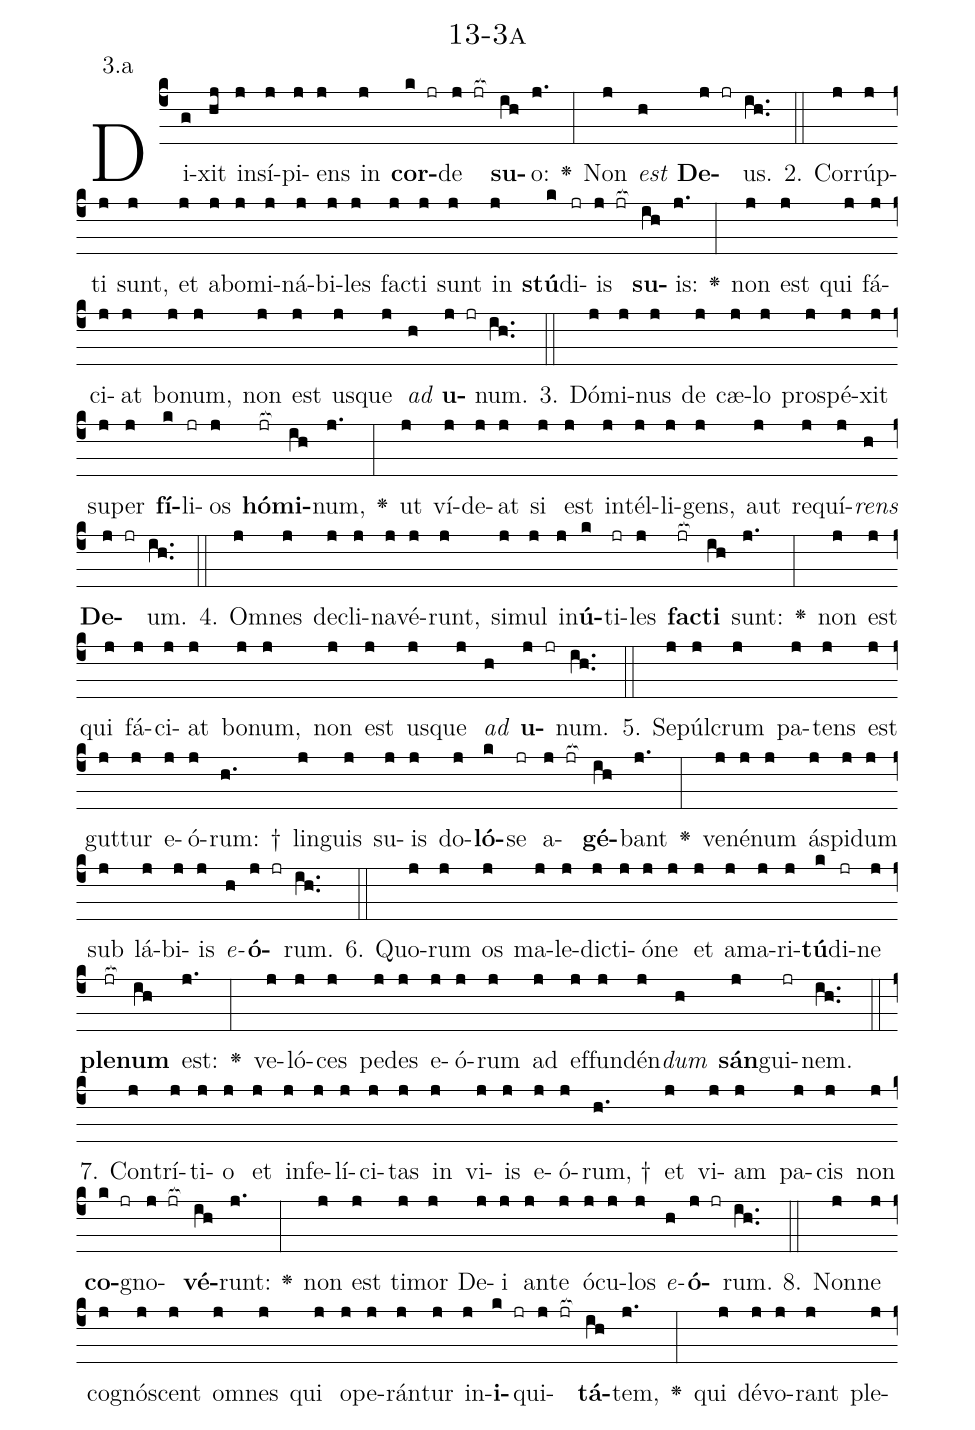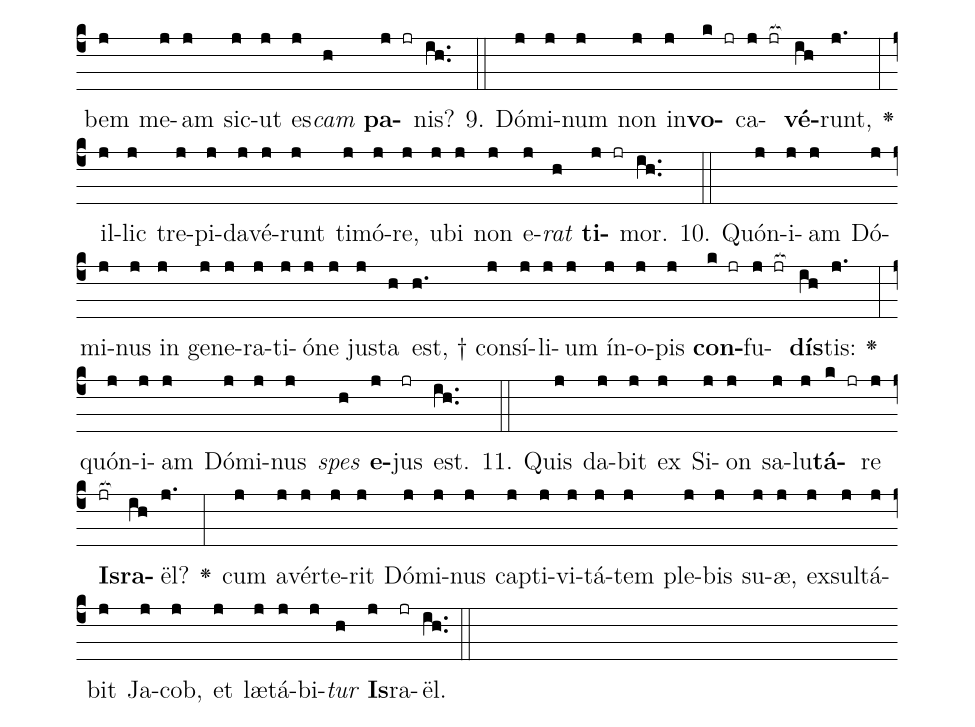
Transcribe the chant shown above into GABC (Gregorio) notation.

name: 13-3a;
annotation: 3.a;
%%
(c4)Di(g)xit(hj) in(j)sí(j)pi(j)ens(j) in(j) <b>cor</b>(k jr)de(j jr[ocb:1{]) <b>su</b>(ih[ocb:0}])o:(j.) <v>\greheightstar</v>(:) Non(j) <i>est</i>(h) <b>De</b>(j jr)us.(ih..) (::)
2. Cor(j)rúp(j)ti(j) sunt,(j) et(j) ab(j)o(j)mi(j)ná(j)bi(j)les(j) fac(j)ti(j) sunt(j) in(j) <b>stú</b>(k)di(jr)is(j jr[ocb:1{]) <b>su</b>(ih[ocb:0}])is:(j.) <v>\greheightstar</v>(:) non(j) est(j) qui(j) fá(j)ci(j)at(j) bo(j)num,(j) non(j) est(j) us(j)que(j) <i>ad</i>(h) <b>u</b>(j jr)num.(ih..) (::)
3. Dó(j)mi(j)nus(j) de(j) cæ(j)lo(j) pro(j)spé(j)xit(j) su(j)per(j) <b>fí</b>(k)li(jr)os(j) <b>hó</b>(jr[ocb:1{])<b>mi</b>(ih[ocb:0}])num,(j.) <v>\greheightstar</v>(:) ut(j) ví(j)de(j)at(j) si(j) est(j) in(j)tél(j)li(j)gens,(j) aut(j) re(j)quí(j)<i>rens</i>(h) <b>De</b>(j jr)um.(ih..) (::)
4. Om(j)nes(j) de(j)cli(j)na(j)vé(j)runt,(j) si(j)mul(j) in(j)<b>ú</b>(k)ti(jr)les(j) <b>fac</b>(jr[ocb:1{])<b>ti</b>(ih[ocb:0}]) sunt:(j.) <v>\greheightstar</v>(:) non(j) est(j) qui(j) fá(j)ci(j)at(j) bo(j)num,(j) non(j) est(j) us(j)que(j) <i>ad</i>(h) <b>u</b>(j jr)num.(ih..) (::)
5. Se(j)púl(j)crum(j) pa(j)tens(j) est(j) gut(j)tur(j) e(j)ó(j)rum: †(h.) lin(j)guis(j) su(j)is(j) do(j)<b>ló</b>(k)se(jr) a(j jr[ocb:1{])<b>gé</b>(ih[ocb:0}])bant(j.) <v>\greheightstar</v>(:) ve(j)né(j)num(j) ás(j)pi(j)dum(j) sub(j) lá(j)bi(j)is(j) <i>e</i>(h)<b>ó</b>(j jr)rum.(ih..) (::)
6. Quo(j)rum(j) os(j) ma(j)le(j)dic(j)ti(j)ó(j)ne(j) et(j) a(j)ma(j)ri(j)<b>tú</b>(k)di(jr)ne(j) <b>ple</b>(jr[ocb:1{])<b>num</b>(ih[ocb:0}]) est:(j.) <v>\greheightstar</v>(:) ve(j)ló(j)ces(j) pe(j)des(j) e(j)ó(j)rum(j) ad(j) ef(j)fun(j)dén(j)<i>dum</i>(h) <b>sán</b>(j)gui(jr)nem.(ih..) (::)
7. Con(j)trí(j)ti(j)o(j) et(j) in(j)fe(j)lí(j)ci(j)tas(j) in(j) vi(j)is(j) e(j)ó(j)rum, †(h.) et(j) vi(j)am(j) pa(j)cis(j) non(j) <b>co</b>(k jr)gno(j jr[ocb:1{])<b>vé</b>(ih[ocb:0}])runt:(j.) <v>\greheightstar</v>(:) non(j) est(j) ti(j)mor(j) De(j)i(j) an(j)te(j) ó(j)cu(j)los(j) <i>e</i>(h)<b>ó</b>(j jr)rum.(ih..) (::)
8. Non(j)ne(j) co(j)gnó(j)scent(j) om(j)nes(j) qui(j) o(j)pe(j)rán(j)tur(j) in(j)<b>i</b>(k jr)qui(j jr[ocb:1{])<b>tá</b>(ih[ocb:0}])tem,(j.) <v>\greheightstar</v>(:) qui(j) dé(j)vo(j)rant(j) ple(j)bem(j) me(j)am(j) sic(j)ut(j) es(j)<i>cam</i>(h) <b>pa</b>(j jr)nis?(ih..) (::)
9. Dó(j)mi(j)num(j) non(j) in(j)<b>vo</b>(k jr)ca(j jr[ocb:1{])<b>vé</b>(ih[ocb:0}])runt,(j.) <v>\greheightstar</v>(:) il(j)lic(j) tre(j)pi(j)da(j)vé(j)runt(j) ti(j)mó(j)re,(j) u(j)bi(j) non(j) e(j)<i>rat</i>(h) <b>ti</b>(j jr)mor.(ih..) (::)
10. Quón(j)i(j)am(j) Dó(j)mi(j)nus(j) in(j) ge(j)ne(j)ra(j)ti(j)ó(j)ne(j) jus(j)ta(h) est, †(h.) con(j)sí(j)li(j)um(j) ín(j)o(j)pis(j) <b>con</b>(k jr)fu(j jr[ocb:1{])<b>dís</b>(ih[ocb:0}])tis:(j.) <v>\greheightstar</v>(:) quón(j)i(j)am(j) Dó(j)mi(j)nus(j) <i>spes</i>(h) <b>e</b>(j)jus(jr) est.(ih..) (::)
11. Quis(j) da(j)bit(j) ex(j) Si(j)on(j) sa(j)lu(j)<b>tá</b>(k jr)re(j) <b>Is</b>(jr[ocb:1{])<b>ra</b>(ih[ocb:0}])ël?(j.) <v>\greheightstar</v>(:) cum(j) a(j)vér(j)te(j)rit(j) Dó(j)mi(j)nus(j) cap(j)ti(j)vi(j)tá(j)tem(j) ple(j)bis(j) su(j)æ,(j) ex(j)sul(j)tá(j)bit(j) Ja(j)cob,(j) et(j) læ(j)tá(j)bi(j)<i>tur</i>(h) <b>Is</b>(j)ra(jr)ël.(ih..) (::)
